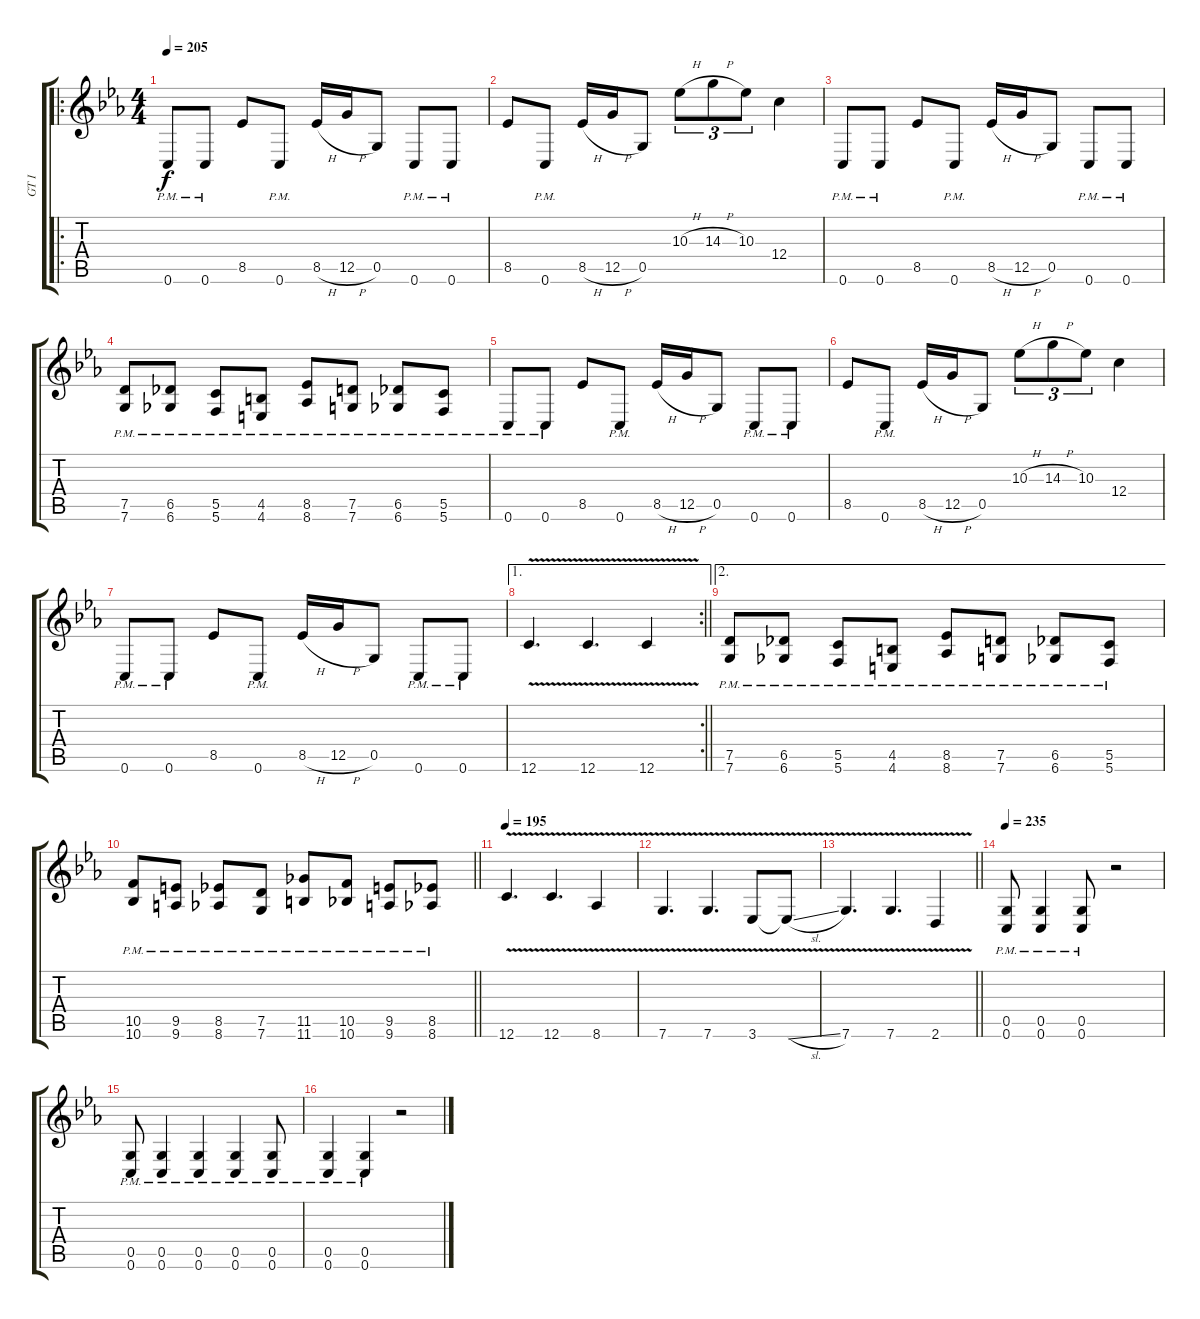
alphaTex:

\track ("GT I" "GT I") {instrument overdrivenguitar}
\staff {score tabs}
\tuning (D4 A3 F3 C3 G2 C2) {hide}
\ro
\ts (4 4)
\section ("" "")
\tempo 205
\clef g2
\ks cminor
0.6{pm}.8{dy f} 0.6{pm}.8 8.5.8 0.6{pm}.8 8.5{h}.16 12.5{h}.16 0.5.8 0.6{pm}.8 0.6{pm}.8 |
8.5.8 0.6{pm}.8 8.5{h}.16 12.5{h}.16 0.5.8 10.3{h}.8{tu (3 2)} 14.3{h}.8{tu (3 2)} 10.3.8{tu (3 2)} 12.4.4 |
0.6{pm}.8 0.6{pm}.8 8.5.8 0.6{pm}.8 8.5{h}.16 12.5{h}.16 0.5.8 0.6{pm}.8 0.6{pm}.8 |
(7.5{pm} 7.6{pm}).8 (6.5{pm} 6.6{pm}).8 (5.5{pm} 5.6{pm}).8 (4.5{pm} 4.6{pm}).8 (8.5{pm} 8.6{pm}).8 (7.5{pm} 7.6{pm}).8 (6.5{pm} 6.6{pm}).8 (5.5{pm} 5.6{pm}).8 |
0.6{pm}.8 0.6{pm}.8 8.5.8 0.6{pm}.8 8.5{h}.16 12.5{h}.16 0.5.8 0.6{pm}.8 0.6{pm}.8 |
8.5.8 0.6{pm}.8 8.5{h}.16 12.5{h}.16 0.5.8 10.3{h}.8{tu (3 2)} 14.3{h}.8{tu (3 2)} 10.3.8{tu (3 2)} 12.4.4 |
0.6{pm}.8 0.6{pm}.8 8.5.8 0.6{pm}.8 8.5{h}.16 12.5{h}.16 0.5.8 0.6{pm}.8 0.6{pm}.8 |
\ae 1
\rc 2
\barLineRight lightlight
12.6{v}.4{d} 12.6{v}.4{d} 12.6{v}.4 |
\ae 2
\section ("" "")
(7.5{pm} 7.6{pm}).8 (6.5{pm} 6.6{pm}).8 (5.5{pm} 5.6{pm}).8 (4.5{pm} 4.6{pm}).8 (8.5{pm} 8.6{pm}).8 (7.5{pm} 7.6{pm}).8 (6.5{pm} 6.6{pm}).8 (5.5{pm} 5.6{pm}).8 |
\barLineRight lightlight
(10.5{pm} 10.6{pm}).8 (9.5{pm} 9.6{pm}).8 (8.5{pm} 8.6{pm}).8 (7.5{pm} 7.6{pm}).8 (11.5{pm} 11.6{pm}).8 (10.5{pm} 10.6{pm}).8 (9.5{pm} 9.6{pm}).8 (8.5{pm} 8.6{pm}).8 |
\section ("" "")
\tempo 195
12.6{v}.4{d} 12.6{v}.4{d} 8.6{v}.4 |
7.6{v}.4{d} 7.6{v}.4{d} 3.6{v}.8 3.6{sl t}.8 |
\barLineRight lightlight
7.6{v}.4{d} 7.6{v}.4{d} 2.6{v}.4 |
\section ("" "")
\tempo 235
(0.5{pm} 0.6{pm}).8 (0.5{pm} 0.6{pm}).4 (0.5{pm} 0.6{pm}).8 r.2 |
(0.5{pm} 0.6{pm}).8 (0.5{pm} 0.6{pm}).4 (0.5{pm} 0.6{pm}).4 (0.5{pm} 0.6{pm}).4 (0.5{pm} 0.6{pm}).8 |
(0.5{pm} 0.6{pm}).4 (0.5{pm} 0.6{pm}).4 r.2
